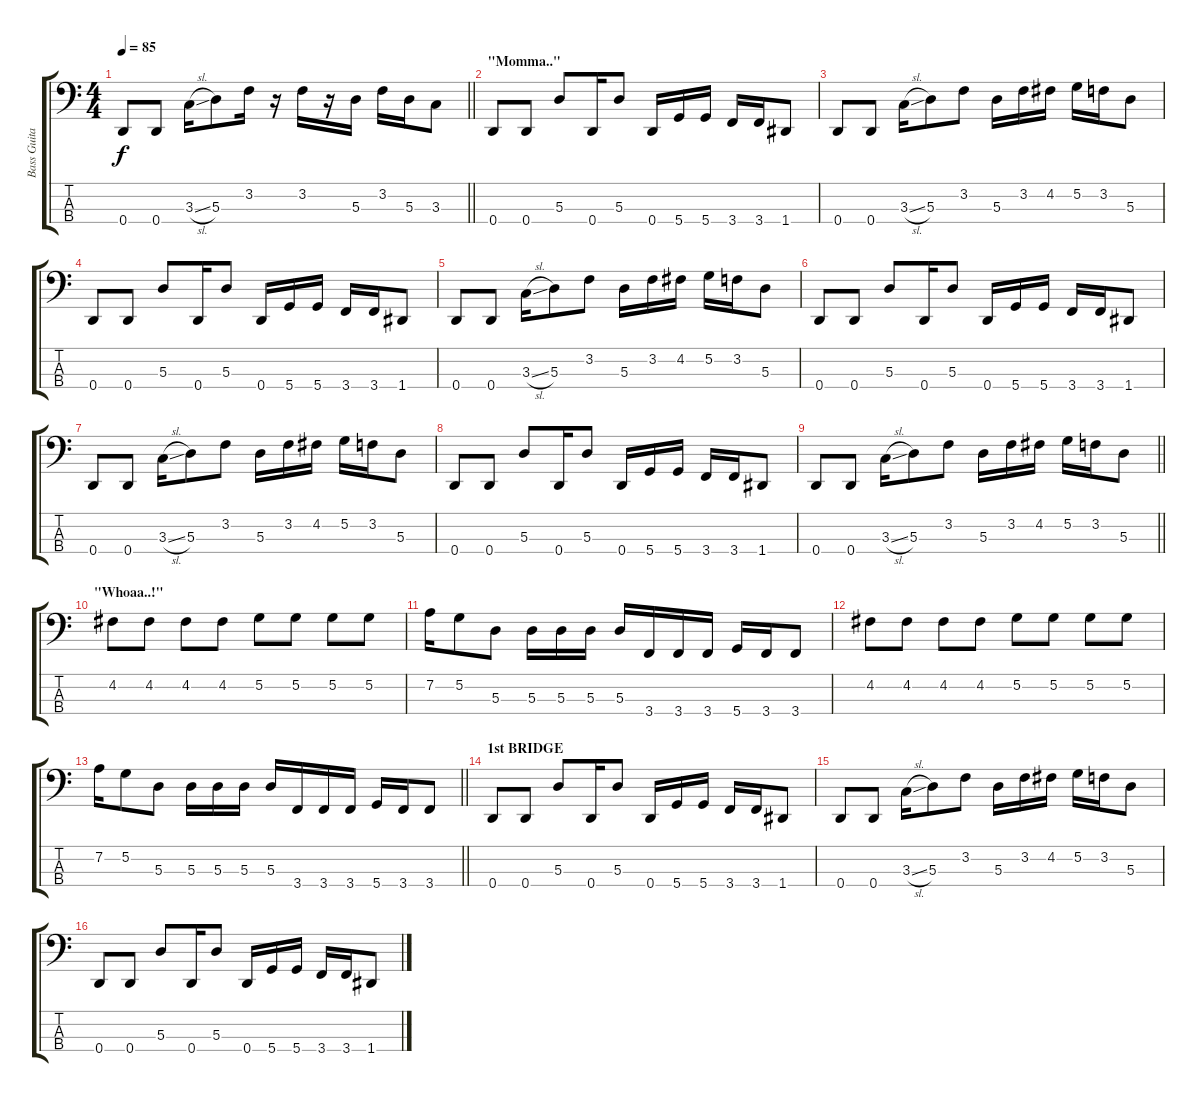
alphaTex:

\track ("Bass Guitar" "Bass Guita") {instrument electricbasspick}
\staff {score tabs}
\tuning (G2 D2 A1 D1) {hide}
\ts (4 4)
\tempo 85
\clef f4
\barLineRight lightlight
\ks c
0.4.8{dy f} 0.4.8 3.3{sl}.16 5.3.8 3.2.16 r.16 3.2.16 r.16 5.3.16 3.2.16 5.3.16 3.3.8 |
\section ("" "\"Momma..\"")
0.4.8 0.4.8 5.3.8 0.4.16 5.3.8 0.4.16 5.4.16 5.4.16 3.4.16 3.4.16 1.4.8 |
0.4.8 0.4.8 3.3{sl}.16 5.3.8 3.2.8 5.3.16 3.2.16 4.2.16 5.2.16 3.2.16 5.3.8 |
0.4.8 0.4.8 5.3.8 0.4.16 5.3.8 0.4.16 5.4.16 5.4.16 3.4.16 3.4.16 1.4.8 |
0.4.8 0.4.8 3.3{sl}.16 5.3.8 3.2.8 5.3.16 3.2.16 4.2.16 5.2.16 3.2.16 5.3.8 |
0.4.8 0.4.8 5.3.8 0.4.16 5.3.8 0.4.16 5.4.16 5.4.16 3.4.16 3.4.16 1.4.8 |
0.4.8 0.4.8 3.3{sl}.16 5.3.8 3.2.8 5.3.16 3.2.16 4.2.16 5.2.16 3.2.16 5.3.8 |
0.4.8 0.4.8 5.3.8 0.4.16 5.3.8 0.4.16 5.4.16 5.4.16 3.4.16 3.4.16 1.4.8 |
\barLineRight lightlight
0.4.8 0.4.8 3.3{sl}.16 5.3.8 3.2.8 5.3.16 3.2.16 4.2.16 5.2.16 3.2.16 5.3.8 |
\section ("" "\"Whoaa..!\"")
4.2.8 4.2.8 4.2.8 4.2.8 5.2.8 5.2.8 5.2.8 5.2.8 |
7.2.16 5.2.8 5.3.8 5.3.16 5.3.16 5.3.16 5.3.16 3.4.16 3.4.16 3.4.16 5.4.16 3.4.16 3.4.8 |
4.2.8 4.2.8 4.2.8 4.2.8 5.2.8 5.2.8 5.2.8 5.2.8 |
\barLineRight lightlight
7.2.16 5.2.8 5.3.8 5.3.16 5.3.16 5.3.16 5.3.16 3.4.16 3.4.16 3.4.16 5.4.16 3.4.16 3.4.8 |
\section ("" "1st BRIDGE")
0.4.8 0.4.8 5.3.8 0.4.16 5.3.8 0.4.16 5.4.16 5.4.16 3.4.16 3.4.16 1.4.8 |
0.4.8 0.4.8 3.3{sl}.16 5.3.8 3.2.8 5.3.16 3.2.16 4.2.16 5.2.16 3.2.16 5.3.8 |
0.4.8 0.4.8 5.3.8 0.4.16 5.3.8 0.4.16 5.4.16 5.4.16 3.4.16 3.4.16 1.4.8
